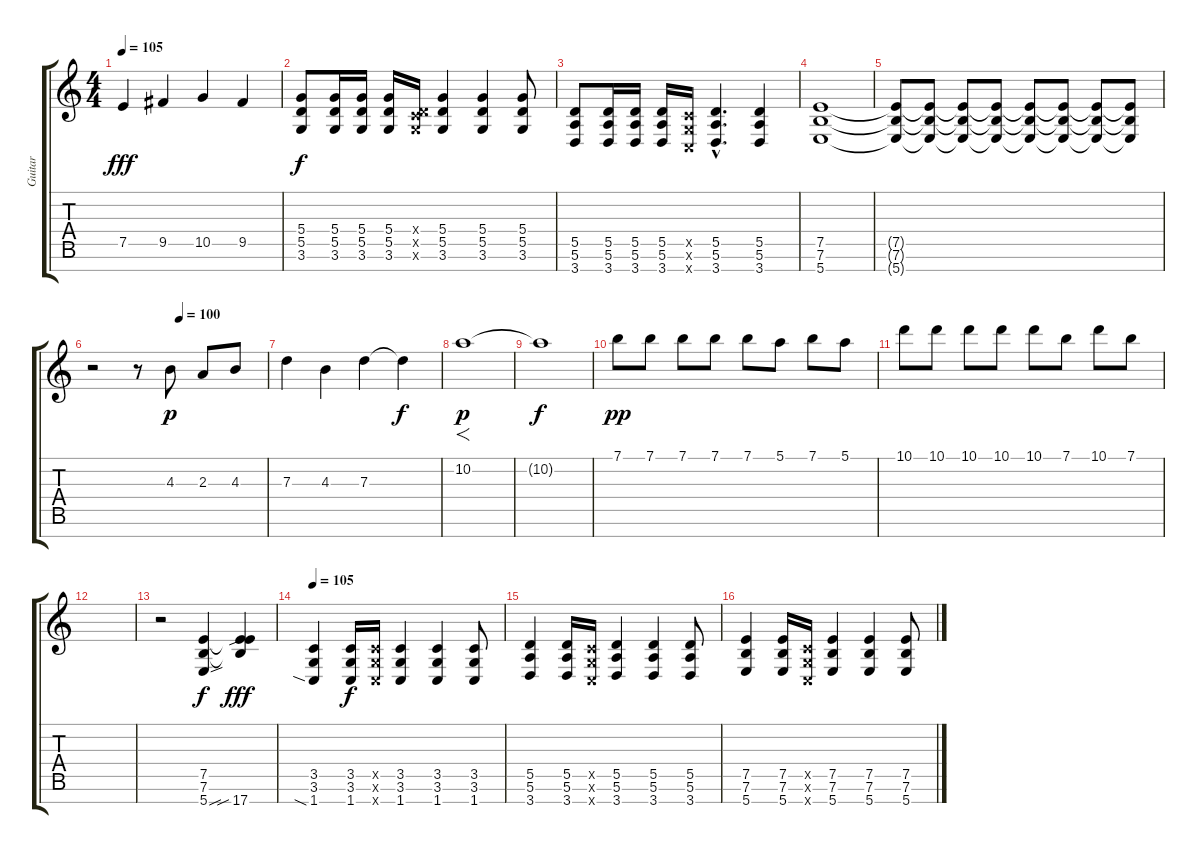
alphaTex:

\track ("Guitar" "Guitar") {instrument distortionguitar}
\staff {score tabs}
\tuning (E4 B3 G3 D3 A2 E2 B1) {hide}
\ts (4 4)
\tempo 105
\clef g2
\ks c
7.5.4{dy fff} 9.5.4 10.5.4 9.5.4 |
(5.4 5.5 3.6).8{dy f} (5.4 5.5 3.6).16 (5.4 5.5 3.6).16 (5.4 5.5 3.6).16 (0.4{x} 3.5{x} 3.6{x}).16 (5.4 5.5 3.6).4 (5.4 5.5 3.6).4 (5.4 5.5 3.6).8 |
(5.5 5.6 3.7).8 (5.5 5.6 3.7).16 (5.5 5.6 3.7).16 (5.5 5.6 3.7).16 (3.5{x} 3.6{x} 1.7{x}).16 (5.5{hac} 5.6{hac} 3.7{hac}).4{d} (5.5 5.6 3.7).4 |
(7.5 7.6 5.7).1 |
(7.5{t} 7.6{t} 5.7{t}).8{volume 10} (7.5{t} 7.6{t} 5.7{t}).8{volume 9} (7.5{t} 7.6{t} 5.7{t}).8{volume 8} (7.5{t} 7.6{t} 5.7{t}).8{volume 7} (7.5{t} 7.6{t} 5.7{t}).8{volume 6} (7.5{t} 7.6{t} 5.7{t}).8{volume 5} (7.5{t} 7.6{t} 5.7{t}).8{volume 4} (7.5{t} 7.6{t} 5.7{t}).8{volume 3} |
\tempo (100 0.5)
r.2{volume 13} r.8 4.3.8{dy p instrument choiraahs} 2.3.8 4.3.8 |
7.3.4 4.3.4 7.3.4 7.3{t}.4{dy f} |
10.2.1{f dy p} |
10.2{t}.1{dy f} |
7.1.8{dy pp instrument choiraahs} 7.1.8 7.1.8 7.1.8 7.1.8 5.1.8 7.1.8 5.1.8 |
10.1.8 10.1.8 10.1.8 10.1.8 10.1.8 7.1.8 10.1.8 7.1.8 |
|
r.2{instrument distortionguitar} (7.5 7.6 5.7{sou}).4{dy f balance 3} (7.5{t} 7.6{t} 17.7{sib}).4{dy fff balance 10} |
\tempo 105
(3.5 3.6 1.7{sia}).4 (3.5 3.6 1.7).16{dy f} (3.5{x} 3.6{x} 1.7{x}).16 (3.5 3.6 1.7).4 (3.5 3.6 1.7).4 (3.5 3.6 1.7).8 |
(5.5 5.6 3.7).4 (5.5 5.6 3.7).16 (3.5{x} 3.6{x} 1.7{x}).16 (5.5 5.6 3.7).4 (5.5 5.6 3.7).4 (5.5 5.6 3.7).8 |
(7.5 7.6 5.7).4 (7.5 7.6 5.7).16 (3.5{x} 3.6{x} 1.7{x}).16 (7.5 7.6 5.7).4 (7.5 7.6 5.7).4 (7.5 7.6 5.7).8
